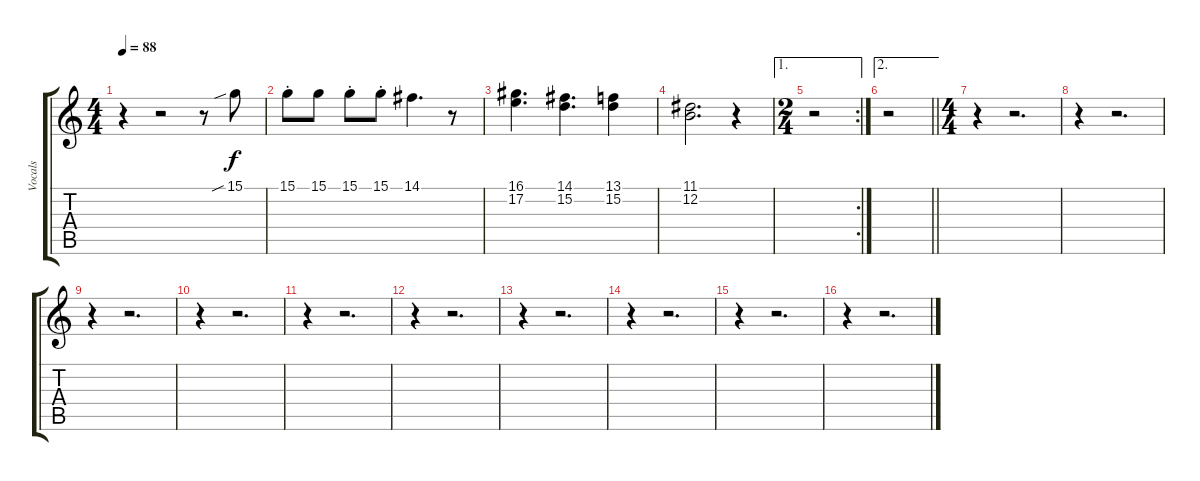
\track ("Vocals" "Vocals") {instrument lead4chiff}
\staff {score tabs}
\tuning (E4 B3 G3 D3 A2 E2) {hide}
\ts (4 4)
\tempo 88
\clef g2
\ks c
r.4{dy f} r.2 r.8 15.1{sib}.8 |
15.1{st}.8 15.1.8 15.1{st}.8 15.1{st}.8 14.1.4{d} r.8 |
(16.1 17.2).4{d} (14.1 15.2).4{d} (13.1 15.2).4 |
(11.1 12.2).2{d} r.4 |
\ae 1
\rc 2
\ts (2 4)
r.2 |
\ae 2
\barLineRight lightlight
r.2 |
\ts (4 4)
r.4 r.2{d} |
r.4 r.2{d} |
r.4 r.2{d} |
r.4 r.2{d} |
r.4 r.2{d} |
r.4 r.2{d} |
r.4 r.2{d} |
r.4 r.2{d} |
r.4 r.2{d} |
r.4 r.2{d}
